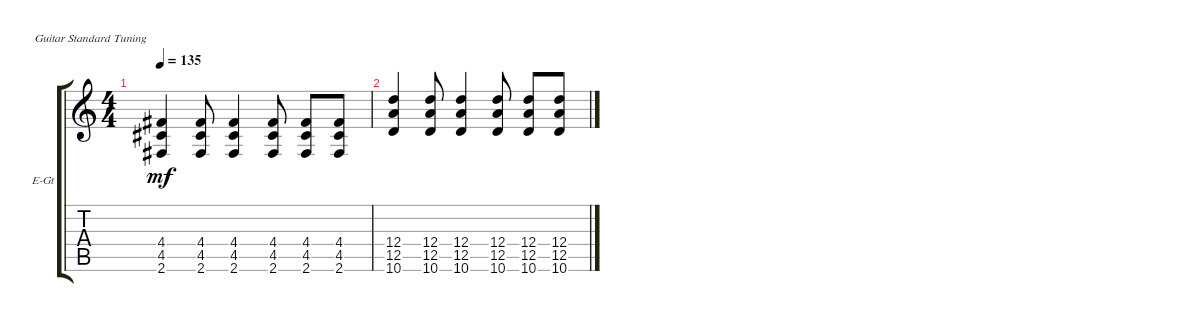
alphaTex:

\defaultSystemsLayout 4
\bracketExtendMode groupsimilarinstruments
\firstSystemTrackNameOrientation horizontal
\otherSystemsTrackNameOrientation horizontal
\track ("Electric Guitar" "E-Gt") {instrument distortionguitar}
\staff {score tabs}
\tuning (E4 B3 G3 D3 A2 E2)
\ts (4 4)
\tempo 135
\clef g2
\scale
0.333333
\ks c
(4.4 2.6 4.5).4{dy mf} (2.6 4.5 4.4).8 (2.6 4.5 4.4).4 (2.6 4.5 4.4).8 (2.6 4.5 4.4).8 (2.6 4.5 4.4).8 |
\scale
0.333333 (10.6 12.5 12.4).4 (10.6 12.5 12.4).8 (10.6 12.5 12.4).4 (10.6 12.5 12.4).8 (10.6 12.5 12.4).8 (10.6 12.5 12.4).8 |
\scale
0.333333 |
\scale
0.333333 |
\scale
0.333333 |
\scale
0.333333 |
\scale
0.333333 |
\scale
0.333333 |
\scale
0.333333 |
\scale
0.333333 |
\scale
0.333333 |
\scale
0.333333 |
\scale
0.333333 |
\scale
0.333333 |
\scale
0.333333 |
\scale
0.333333
